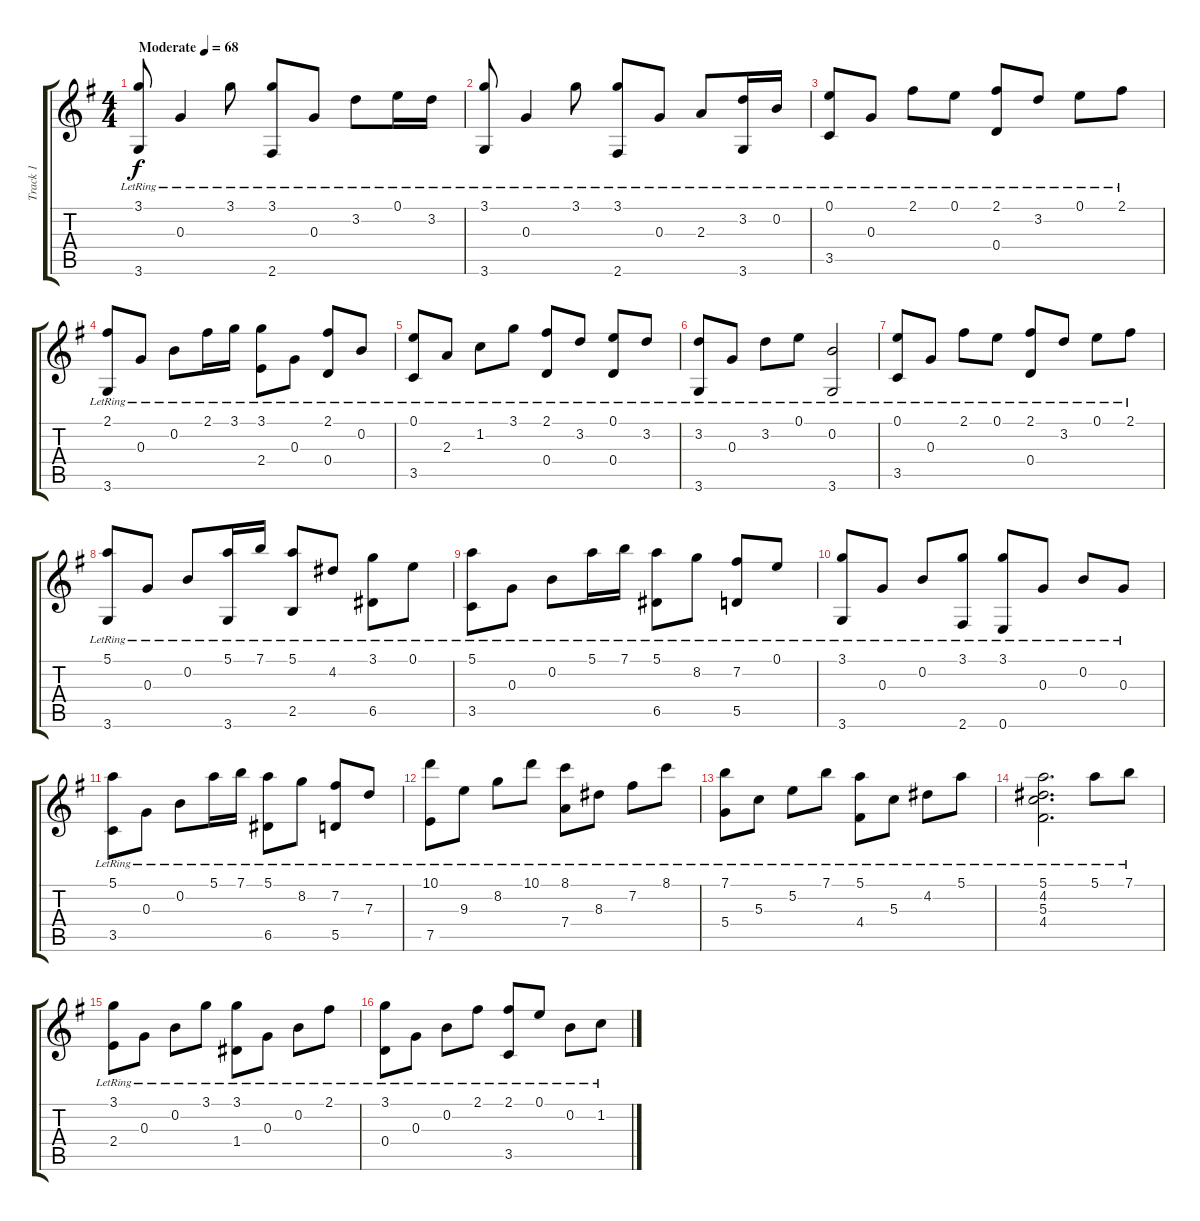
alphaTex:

\track ("Track 1" "Track 1") {instrument acousticguitarnylon}
\staff {score tabs}
\tuning (E4 B3 G3 D3 A2 E2) {hide}
\ts (4 4)
\tempo (68 "Moderate")
\clef g2
\ks g
(3.1{lr} 3.6{lr}).8{dy f instrument acousticguitarnylon} 0.3{lr}.4 3.1{lr}.8 (3.1{lr} 2.6{lr}).8 0.3{lr}.8 3.2{lr}.8 0.1{lr}.16 3.2{lr}.16 |
(3.1{lr} 3.6{lr}).8 0.3{lr}.4 3.1{lr}.8 (3.1{lr} 2.6{lr}).8 0.3{lr}.8 2.3{lr}.8 (3.2{lr} 3.6{lr}).16 0.2{lr}.16 |
(0.1{lr} 3.5{lr}).8 0.3{lr}.8 2.1{lr}.8 0.1{lr}.8 (2.1{lr} 0.4{lr}).8 3.2{lr}.8 0.1{lr}.8 2.1{lr}.8 |
(2.1{lr} 3.6{lr}).8 0.3{lr}.8 0.2{lr}.8 2.1{lr}.16 3.1{lr}.16 (3.1{lr} 2.4{lr}).8 0.3{lr}.8 (2.1{lr} 0.4{lr}).8 0.2{lr}.8 |
(0.1{lr} 3.5{lr}).8 2.3{lr}.8 1.2{lr}.8 3.1{lr}.8 (2.1{lr} 0.4{lr}).8 3.2{lr}.8 (0.1{lr} 0.4{lr}).8 3.2{lr}.8 |
(3.2{lr} 3.6{lr}).8 0.3{lr}.8 3.2{lr}.8 0.1{lr}.8 (0.2{lr} 3.6{lr}).2 |
(0.1{lr} 3.5{lr}).8 0.3{lr}.8 2.1{lr}.8 0.1{lr}.8 (2.1{lr} 0.4{lr}).8 3.2{lr}.8 0.1{lr}.8 2.1{lr}.8 |
(5.1{lr} 3.6{lr}).8 0.3{lr}.8 0.2{lr}.8 (5.1{lr} 3.6{lr}).16 7.1{lr}.16 (5.1{lr} 2.5{lr}).8 4.2{lr}.8 (3.1{lr} 6.5{lr}).8 0.1{lr}.8 |
(5.1{lr} 3.5{lr}).8 0.3{lr}.8 0.2{lr}.8 5.1{lr}.16 7.1{lr}.16 (5.1{lr} 6.5{lr}).8 8.2{lr}.8 (7.2{lr} 5.5{lr}).8 0.1{lr}.8 |
(3.1{lr} 3.6{lr}).8 0.3{lr}.8 0.2{lr}.8 (3.1{lr} 2.6{lr}).8 (3.1{lr} 0.6{lr}).8 0.3{lr}.8 0.2{lr}.8 0.3{lr}.8 |
(5.1{lr} 3.5{lr}).8 0.3{lr}.8 0.2{lr}.8 5.1{lr}.16 7.1{lr}.16 (5.1{lr} 6.5{lr}).8 8.2{lr}.8 (7.2{lr} 5.5{lr}).8 7.3{lr}.8 |
(10.1{lr} 7.5{lr}).8 9.3{lr}.8 8.2{lr}.8 10.1{lr}.8 (8.1{lr} 7.4{lr}).8 8.3{lr}.8 7.2{lr}.8 8.1{lr}.8 |
(7.1{lr} 5.4{lr}).8 5.3{lr}.8 5.2{lr}.8 7.1{lr}.8 (5.1{lr} 4.4{lr}).8 5.3{lr}.8 4.2{lr}.8 5.1{lr}.8 |
(5.1{lr} 4.2{lr} 5.3{lr} 4.4{lr}).2{d} 5.1{lr}.8 7.1{lr}.8 |
(3.1{lr} 2.4{lr}).8 0.3{lr}.8 0.2{lr}.8 3.1{lr}.8 (3.1{lr} 1.4{lr}).8 0.3{lr}.8 0.2{lr}.8 2.1{lr}.8 |
(3.1{lr} 0.4{lr}).8 0.3{lr}.8 0.2{lr}.8 2.1{lr}.8 (2.1{lr} 3.5{lr}).8 0.1{lr}.8 0.2{lr}.8 1.2{lr}.8
